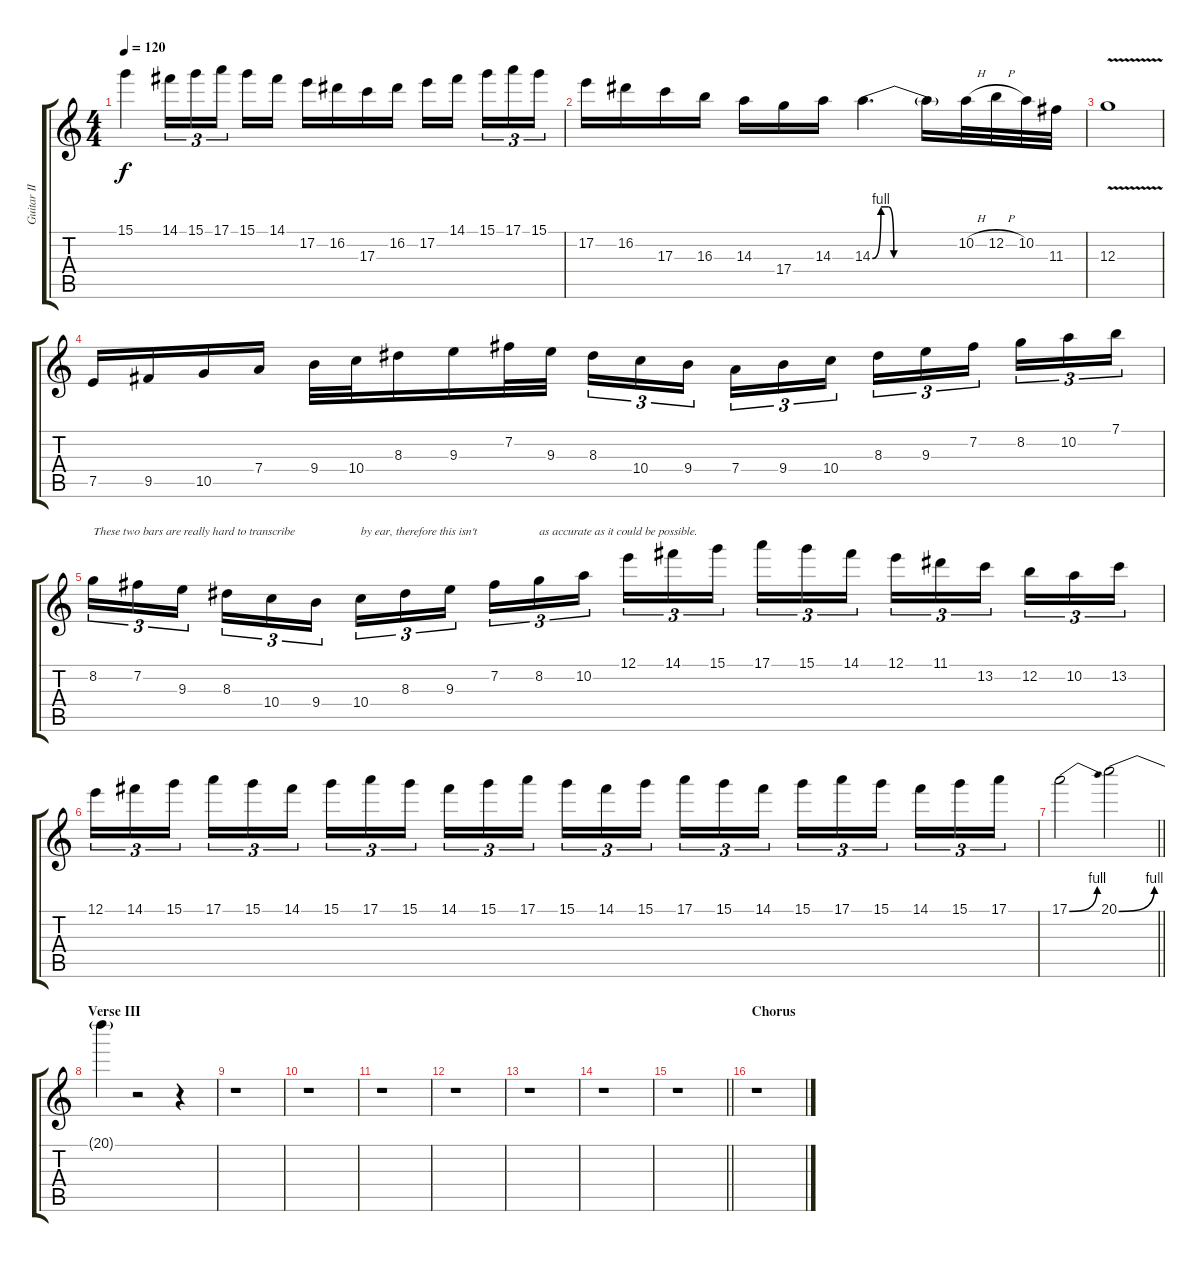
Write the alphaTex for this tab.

\track ("Guitar II" "Guitar II") {instrument overdrivenguitar}
\staff {score tabs}
\tuning (E4 B3 G3 D3 A2 E2) {hide}
\ts (4 4)
\tempo 120
\clef g2
\ks c
15.1{t}.4{dy f} 14.1.16{tu (3 2)} 15.1.16{tu (3 2)} 17.1.16{tu (3 2) beam splitsecondary} 15.1.16 14.1.16 17.2.16 16.2.16 17.3.16 16.2.16 17.2.16 14.1.16{beam splitsecondary} 15.1.16{tu (3 2)} 17.1.16{tu (3 2)} 15.1.16{tu (3 2)} |
17.2.16 16.2.16 17.3.16 16.3.16 14.3.16 17.4.16 14.3.16 14.3{be (custom 0 0 6 4 11 4 15 0 60 0)}.4{d} 14.3{t}.16 10.2{h}.32 12.2{h}.32 10.2.32 11.3.32 |
12.3{v}.1 |
7.5.16 9.5.16 10.5.16 7.4.16 9.4.32 10.4.32 8.3.16 9.3.16 7.2.32 9.3.32 8.3.16{tu (3 2)} 10.4.16{tu (3 2)} 9.4.16{tu (3 2) beam splitsecondary} 7.4.16{tu (3 2)} 9.4.16{tu (3 2)} 10.4.16{tu (3 2)} 8.3.16{tu (3 2)} 9.3.16{tu (3 2)} 7.2.16{tu (3 2) beam splitsecondary} 8.2.16{tu (3 2)} 10.2.16{tu (3 2)} 7.1.16{tu (3 2)} |
8.2.16{tu (3 2) txt "These two bars are really hard to transcribe"} 7.2.16{tu (3 2)} 9.3.16{tu (3 2) beam splitsecondary} 8.3.16{tu (3 2)} 10.4.16{tu (3 2)} 9.4.16{tu (3 2)} 10.4.16{tu (3 2) txt "by ear, therefore this isn't"} 8.3.16{tu (3 2)} 9.3.16{tu (3 2) beam splitsecondary} 7.2.16{tu (3 2)} 8.2.16{tu (3 2) txt "as accurate as it could be possible."} 10.2.16{tu (3 2)} 12.1.16{tu (3 2)} 14.1.16{tu (3 2)} 15.1.16{tu (3 2) beam splitsecondary} 17.1.16{tu (3 2)} 15.1.16{tu (3 2)} 14.1.16{tu (3 2)} 12.1.16{tu (3 2)} 11.1.16{tu (3 2)} 13.2.16{tu (3 2) beam splitsecondary} 12.2.16{tu (3 2)} 10.2.16{tu (3 2)} 13.2.16{tu (3 2)} |
12.1.16{tu (3 2)} 14.1.16{tu (3 2)} 15.1.16{tu (3 2) beam splitsecondary} 17.1.16{tu (3 2)} 15.1.16{tu (3 2)} 14.1.16{tu (3 2)} 15.1.16{tu (3 2)} 17.1.16{tu (3 2)} 15.1.16{tu (3 2) beam splitsecondary} 14.1.16{tu (3 2)} 15.1.16{tu (3 2)} 17.1.16{tu (3 2)} 15.1.16{tu (3 2)} 14.1.16{tu (3 2)} 15.1.16{tu (3 2) beam splitsecondary} 17.1.16{tu (3 2)} 15.1.16{tu (3 2)} 14.1.16{tu (3 2)} 15.1.16{tu (3 2)} 17.1.16{tu (3 2)} 15.1.16{tu (3 2) beam splitsecondary} 14.1.16{tu (3 2)} 15.1.16{tu (3 2)} 17.1.16{tu (3 2)} |
\barLineRight lightlight
17.1{be (bend 0 0 60 4)}.2 20.1{be (bend 0 0 60 4)}.2 |
\section ("" "Verse III")
20.1{t}.4 r.2 r.4 |
r.1 |
r.1 |
r.1 |
r.1 |
r.1 |
r.1 |
\barLineRight lightlight
r.1 |
\section ("" "Chorus")
r.1
